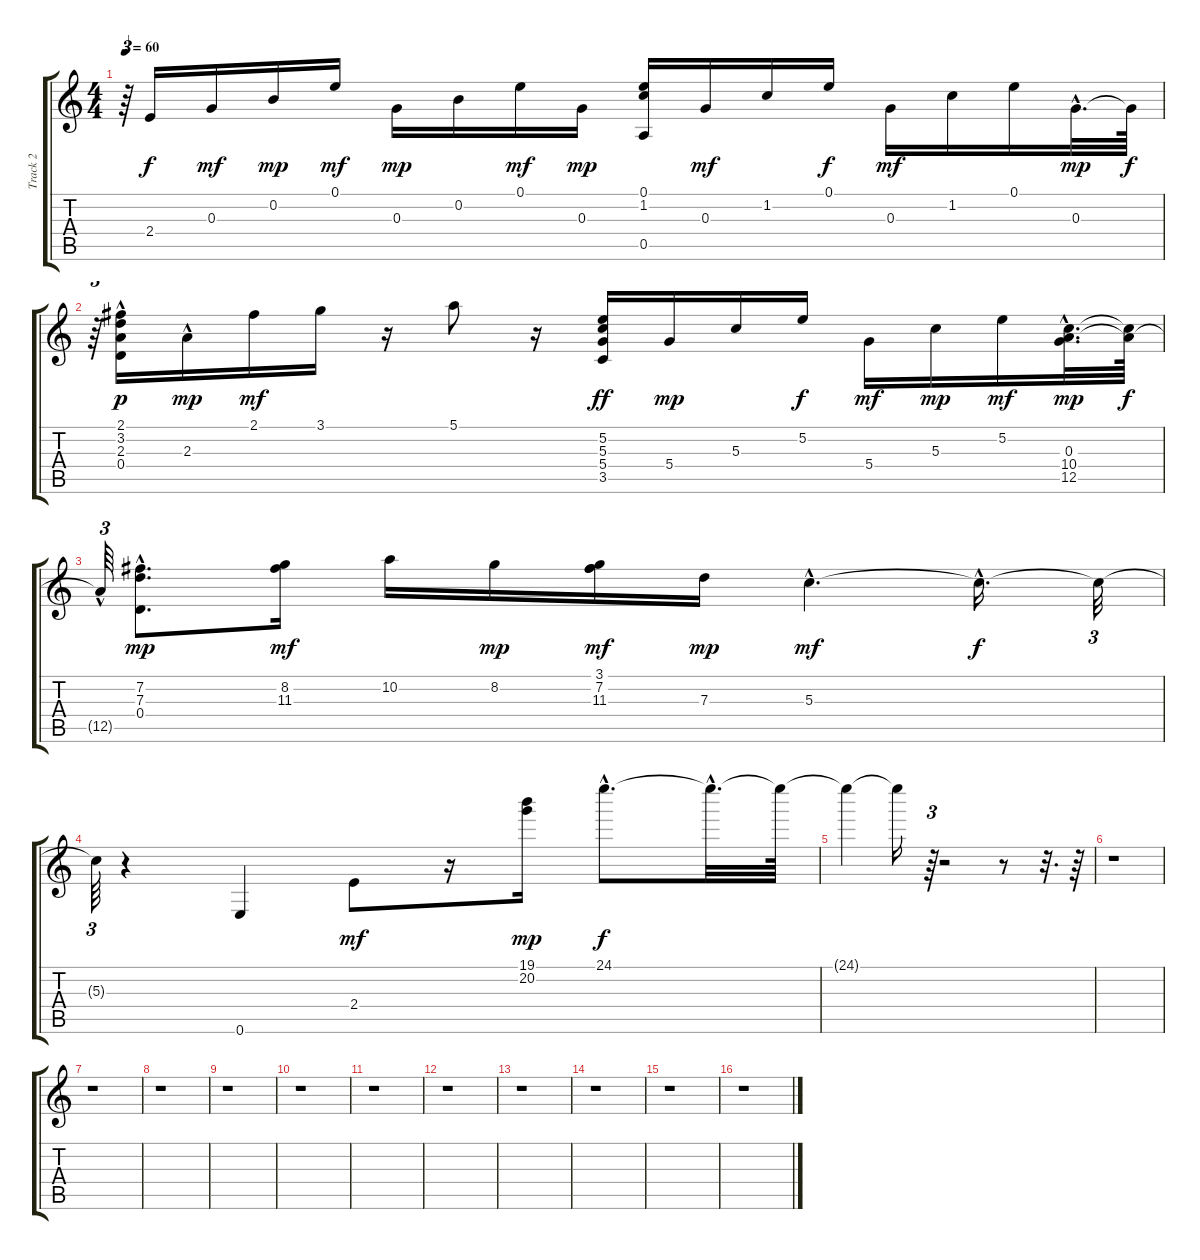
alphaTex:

\track ("Track 2" "Track 2") {instrument acousticguitarsteel}
\staff {score tabs}
\tuning (E4 B3 G3 D3 A2 E2) {hide}
\ts (4 4)
\tempo 60
\clef g2
\ks c
r.64{tu (3 2) dy f} 2.4.16 0.3.16{dy mf} 0.2.16{dy mp} 0.1.16{dy mf} 0.3.16{dy mp} 0.2.16 0.1.16{dy mf} 0.3.16{dy mp} (0.1 1.2 0.5).16 0.3.16{dy mf} 1.2.16 0.1.16{dy f} 0.3.16{dy mf} 1.2.16 0.1.16 0.3{hac}.32{d dy mp} 0.3{t}.64{dy f} |
r.64{tu (3 2)} (2.1 3.2{hac} 2.3 0.4).16{dy p} 2.3{hac}.16{dy mp} 2.1.16{dy mf} 3.1.16 r.16 5.1.8 r.16 (5.2 5.3 5.4 3.5).16{dy ff} 5.4.16{dy mp} 5.3.16 5.2.16{dy f} 5.4.16{dy mf} 5.3.16{dy mp} 5.2.16{dy mf} (0.3 10.4{hac} 12.5{hac}).32{d dy mp} (10.4{t} 12.5{t}).64{dy f} |
12.5{hac t}.64{tu (3 2)} (7.2{hac} 7.3 0.4{hac}).8{d dy mp} (8.2 11.3).16{dy mf} 10.2.16 8.2.16{dy mp} (3.1 7.2 11.3).16{dy mf} 7.3.16{dy mp} 5.3{hac}.4{d dy mf} 5.3{hac t}.16{d dy f} 5.3{t}.32{tu (3 2)} |
5.3{t}.64{tu (3 2)} r.4 0.6.4 2.4.8{dy mf} r.16 (19.1 20.2).16{dy mp} 24.1{hac}.8{d dy f} 24.1{hac t}.32{d} 24.1{t}.64 |
24.1{t}.4 24.1{t}.16 r.64{tu (3 2)} r.2 r.8 r.32{d} r.64 |
r.1 |
r.1 |
r.1 |
r.1 |
r.1 |
r.1 |
r.1 |
r.1 |
r.1 |
r.1 |
r.1
